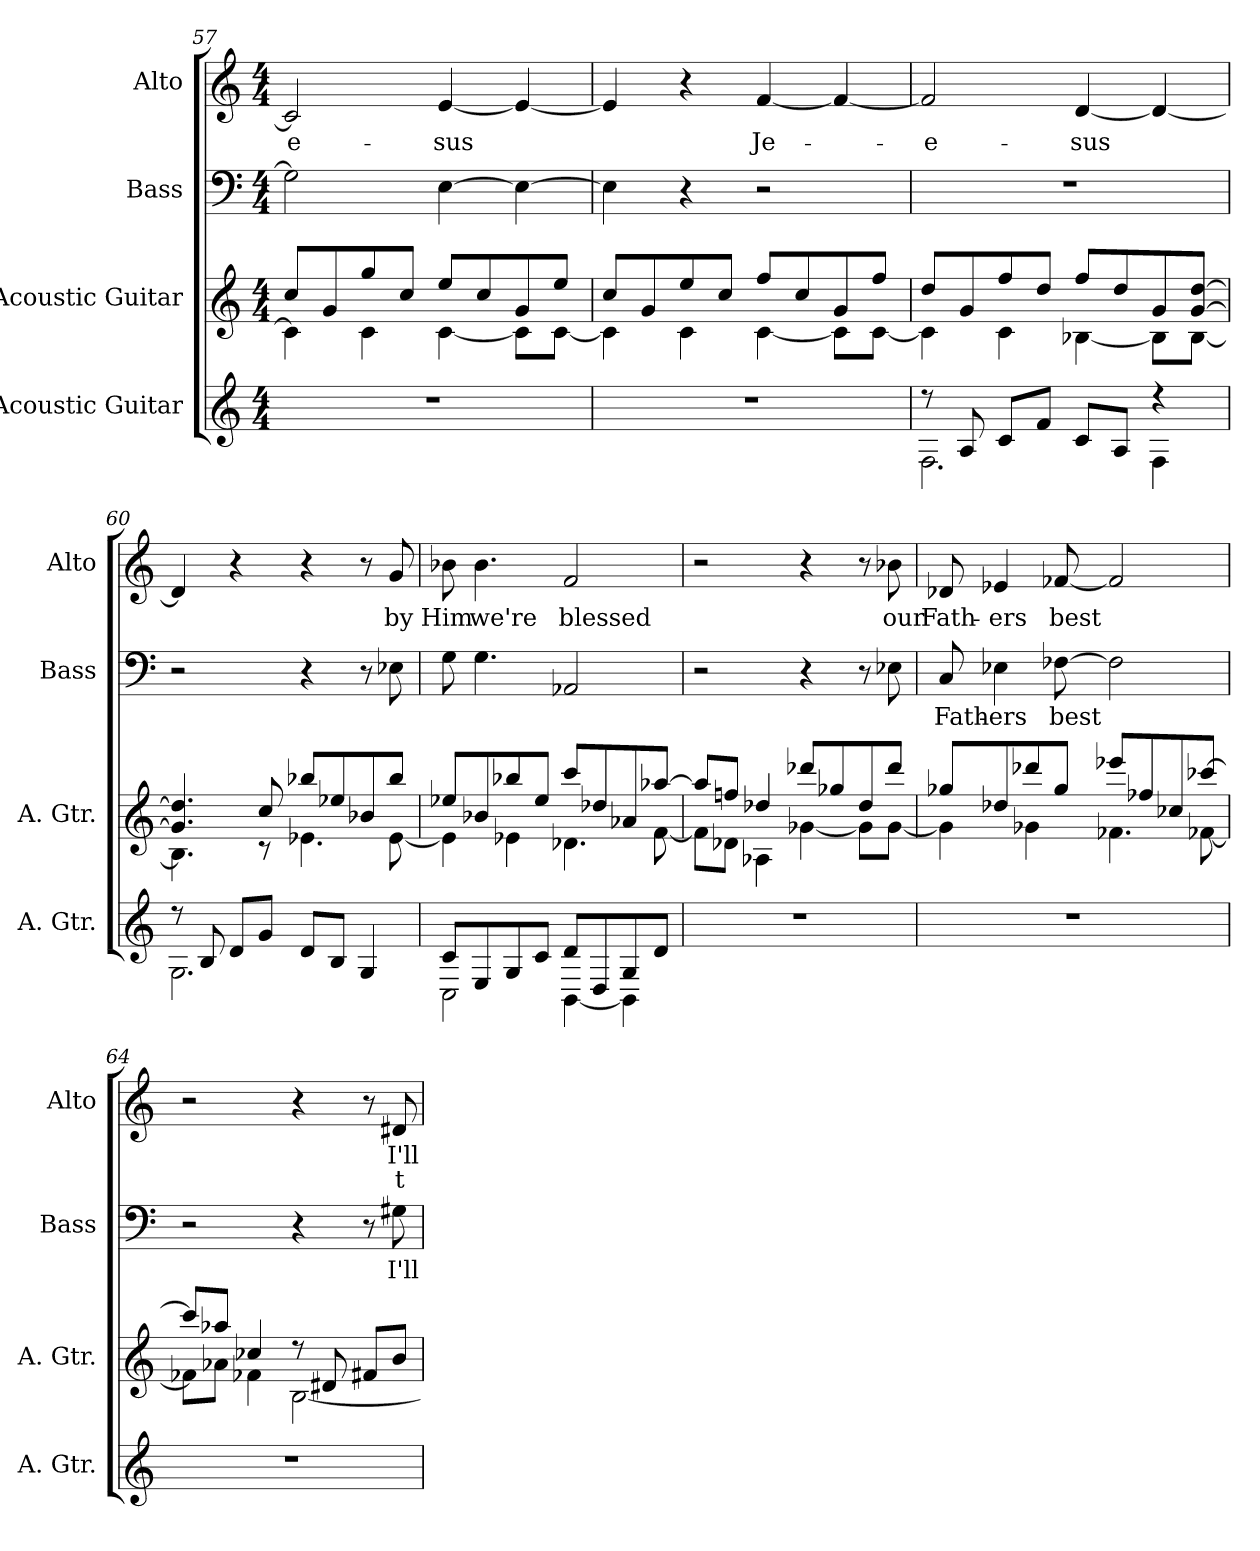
**kern	**kern	**kern	**text	**kern	**text	**text
*part4	*part3	*part2	*part2	*part1	*part1	*part1
*staff4	*staff3	*staff2	*staff2	*staff1	*staff1	*staff1
*I"Acoustic Guitar	*I"Acoustic Guitar	*I"Bass	*	*I"Alto	*	*
*I'A. Gtr.	*I'A. Gtr.	*I'Bass	*	*I'Alto	*	*
*	*clefG2	*clefF4	*	*clefG2	*	*
*	*ITrd7c12	*	*	*	*	*
*k[]	*k[]	*k[]	*	*k[]	*	*
*C:	*C:	*C:	*	*C:	*	*
*M4/4	*M4/4	*M4/4	*	*M4/4	*	*
=57	=57	=57	=57	=57	=57	=57
*	*^	*	*	*	*	*
!	!	!	!	!	!	!LO:LY:b:color=#000000	!
1r	8ci/L	4Ci\]	2Gi\]	.	2ci/]	-e-	.
.	8Gi/	.	.	.	.	.	.
.	8gi/	4Ci\	.	.	.	.	.
.	8ci/J	.	.	.	.	.	.
!	!	!	!	!	!	!LO:LY:b:color=#000000	!
.	8ei/L	[4Ci\	[4Ei\	.	[4ei/	-sus	.
.	8ci/	.	.	.	.	.	.
.	8Gi/	8Ci\L]	4Ei\_	.	4ei/_	.	.
.	8ei/J	[8Ci\J	.	.	.	.	.
=58	=58	=58	=58	=58	=58	=58	=58
1r	8ci/L	4Ci\]	4Ei\]	.	4ei/]	.	.
.	8Gi/	.	.	.	.	.	.
.	8ei/	4Ci\	4r	.	4r	.	.
.	8ci/J	.	.	.	.	.	.
!	!	!	!	!	!	!LO:LY:b:color=#000000	!
.	8fi/L	[4Ci\	2r	.	[4fi/	Je-	.
.	8ci/	.	.	.	.	.	.
.	8Gi/	8Ci\L]	.	.	4fi/_	.	.
.	8fi/J	[8Ci\J	.	.	.	.	.
=59	=59	=59	=59	=59	=59	=59	=59
*^	*	*	*	*	*	*	*
!	!	!	!	!	!	!	!LO:LY:b:color=#000000	!
8r	2.Fi\	8di/L	4Ci\]	1r	.	2fi/]	-e-	.
8Ai/	.	8Gi/	.	.	.	.	.	.
8ci/L	.	8fi/	4Ci\	.	.	.	.	.
8fi/J	.	8di/J	.	.	.	.	.	.
!	!	!	!	!	!	!	!LO:LY:b:color=#000000	!
8ci/L	.	8fi/L	[4BB-Xi\	.	.	[4di/	-sus	.
8Ai/J	.	8di/	.	.	.	.	.	.
4r	4Fi\	8Gi/	8BB-i\L]	.	.	4di/_	.	.
.	.	[8Gi/ [8diJ	[8BB-i\J	.	.	.	.	.
!!LO:LB:g=z
=60	=60	=60	=60	=60	=60	=60	=60	=60
8r	2.Gi\	4.Gi/] 4.di]	4.BB-i\]	2r	.	4di/]	.	.
8Bi/	.	.	.	.	.	.	.	.
8di/L	.	.	.	.	.	4r	.	.
8gi/J	.	8ci/	8r	.	.	.	.	.
8di/L	.	8b-Xi/L	4.E-Xi\	4r	.	4r	.	.
8Bi/J	.	8e-Xi/	.	.	.	.	.	.
4ryy	4Gi/	8B-Xi/	.	8r	.	8r	.	.
!	!	!	!	!	!	!	!LO:LY:b:color=#000000	!
.	.	8b-i/J	[8E-i\	8E-Xi\	.	8gi/	by	.
=61	=61	=61	=61	=61	=61	=61	=61	=61
!	!	!	!	!	!	!	!LO:LY:b:color=#000000	!
8ci/L	2Ci\	8e-Xi/L	4E-i\]	8Gi\	.	8b-Xi\	Him	.
!	!	!	!	!	!	!	!LO:LY:b:color=#000000	!
8Ei/	.	8B-Xi/	.	4.Gi\	.	4.b-i\	we're	.
8Gi/	.	8b-Xi/	4E-Xi\	.	.	.	.	.
8ci/J	.	8e-i/J	.	.	.	.	.	.
!	!	!	!	!	!	!	!LO:LY:b:color=#000000	!
8di/L	[4BBi\	8cci/L	4.D-Xi\	2AA-Xi/	.	2fi/	blessed	.
8Di/	.	8d-Xi/	.	.	.	.	.	.
8Gi/	4BBi\]	8A-Xi/	.	.	.	.	.	.
8di/J	.	[8a-Xi/J	[8Fi\	.	.	.	.	.
*v	*v	*	*	*	*	*	*	*
=62	=62	=62	=62	=62	=62	=62	=62
1r	8a-i/L]	8Fi\L]	2r	.	2r	.	.
.	8fni/J	8D-Xi\J	.	.	.	.	.
.	4d-Xi/	4AA-Xi\	.	.	.	.	.
.	8dd-Xi/L	[4G-Xi\	4r	.	4r	.	.
.	8g-Xi/	.	.	.	.	.	.
.	8d-i/	8G-i\L]	8r	.	8r	.	.
!	!	!	!	!	!	!LO:LY:b:color=#000000	!
.	8dd-i/J	[8G-i\J	8E-Xi\	.	8b-Xi\	our	.
!!LO:PB:g=z
=63	=63	=63	=63	=63	=63	=63	=63
!	!	!	!	!LO:LY:b:color=#000000	!	!	!
!	!	!	!	!	!	!LO:LY:b:color=#000000	!
1r	8g-Xi/L	4G-i\]	8Ci/	Fath-	8d-Xi/	Fath-	.
!	!	!	!	!LO:LY:b:color=#000000	!	!	!
!	!	!	!	!	!	!LO:LY:b:color=#000000	!
.	8d-Xi/	.	4E-Xi\	-ers	4e-Xi/	-ers	.
.	8dd-Xi/	4G-Xi\	.	.	.	.	.
!	!	!	!	!LO:LY:b:color=#000000	!	!	!
!	!	!	!	!	!	!LO:LY:b:color=#000000	!
.	8g-i/J	.	[8F-Xi\	best	[8f-Xi/	best	.
.	8ee-Xi/L	4.F-Xi\	2F-i\]	.	2f-i/]	.	.
.	8f-Xi/	.	.	.	.	.	.
.	8c-Xi/	.	.	.	.	.	.
.	[8cc-Xi/J	[8F-Xi\	.	.	.	.	.
=64	=64	=64	=64	=64	=64	=64	=64
1r	8cc-i/L]	8F-Xi\L]	2r	.	2r	.	.
.	8a-Xi/J	8A-Xi\J	.	.	.	.	.
.	4c-Xi/	4F-Xi\	.	.	.	.	.
.	8r	[2BBi\	4r	.	4r	.	.
.	8D#Xi/	.	.	.	.	.	.
.	8F#Xi/L	.	8r	.	8r	.	.
!	!	!	!	!LO:LY:b:color=#000000	!	!	!
!	!	!	!	!	!	!LO:LY:b:color=#000000	!LO:LY:b:color=#000000
.	8Bi/J	.	8G#Xi\	I'll	8d#Xi/	I'll	t
*	*v	*v	*	*	*	*	*
=	=	=	=	=	=	=
*-	*-	*-	*-	*-	*-	*-
